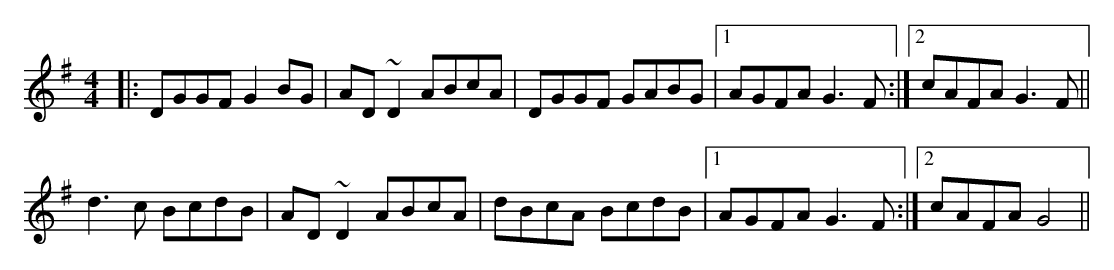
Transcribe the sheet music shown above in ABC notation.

X:1
M:4/4
K:G
|:DGGF G2BG|AD~D2 ABcA|DGGF GABG|1 AGFA G3F:|2 cAFA G3F||
d3c BcdB|AD~D2 ABcA|dBcA BcdB|1 AGFA G3F:|2 cAFA G4||
